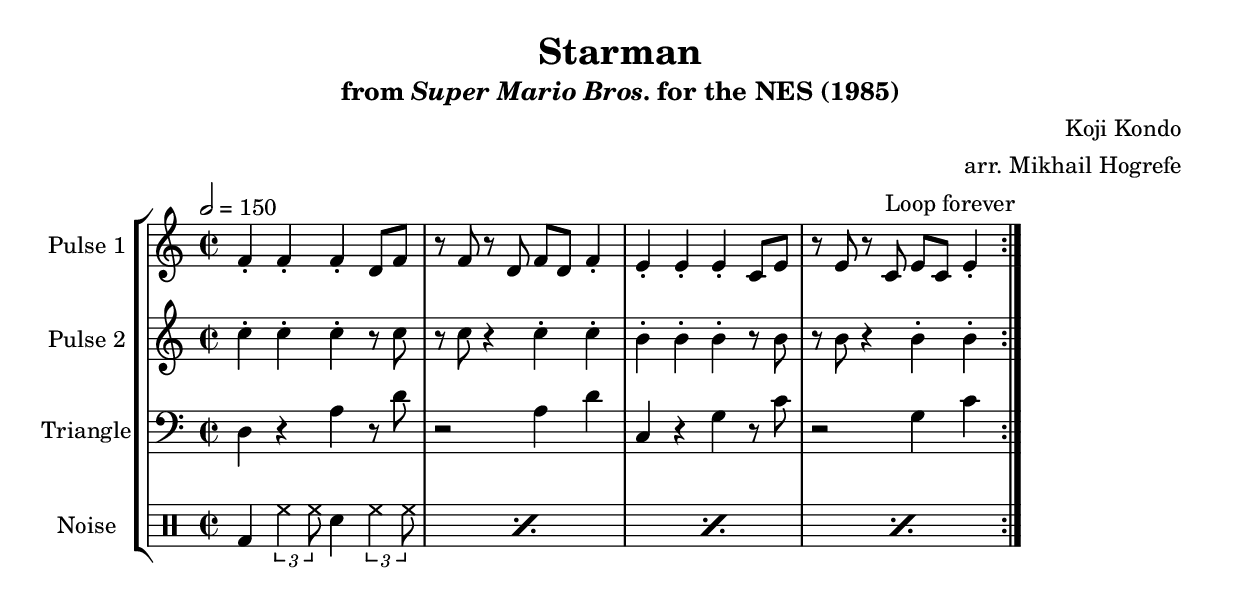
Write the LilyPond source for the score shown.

\version "2.20.0"

\book {
    \header {
        title = "Starman"
        subtitle = \markup { "from" {\italic "Super Mario Bros."} "for the NES (1985)" }
        composer = "Koji Kondo"
        arranger = "arr. Mikhail Hogrefe"
    }

    \score {
        {
            \new StaffGroup <<
                \new Staff \relative c' {
                    \set Staff.instrumentName = "Pulse 1"
                    \set Staff.shortInstrumentName = "P.1"
\key c \major
\time 2/2
\tempo 2 = 150
                    \repeat volta 2 {
f4-. f-. f-. d8 f |
r8 f r d f d f4-. |
e4-. e-. e-. c8 e |
r8 e r c e c e4-. |
                    }
\once \override Score.RehearsalMark.self-alignment-X = #RIGHT
\mark \markup { \fontsize #-2 "Loop forever" }
                }

                \new Staff \relative c'' {
                    \set Staff.instrumentName = "Pulse 2"
                    \set Staff.shortInstrumentName = "P.2"
\key c \major
c4-. c-. c-. r8 c |
r8 c r4 c-. c-. |
b4-. b-. b-. r8 b |
r8 b r4 b-. b-. |
                }

                \new Staff \relative c {
                    \set Staff.instrumentName = "Triangle"
                    \set Staff.shortInstrumentName = "T."
\clef bass
\key c \major
d4 r a' r8 d |
r2 a4 d |
c,4 r g' r8 c |
r2 g4 c |
                }

                \new DrumStaff {
                    \drummode {
                        \set Staff.instrumentName="Noise"
                        \set Staff.shortInstrumentName="N."
\repeat percent 4 { bd4 \tuplet 3/2 { hh4 hh8 } sn4 \tuplet 3/2 { hh4 hh8 } | }
                    }
                }
            >>
        }
        \layout {
            \context {
                \Staff
                \RemoveEmptyStaves
            }
            \context {
                \DrumStaff
                \RemoveEmptyStaves
            }
        }
    }
}
